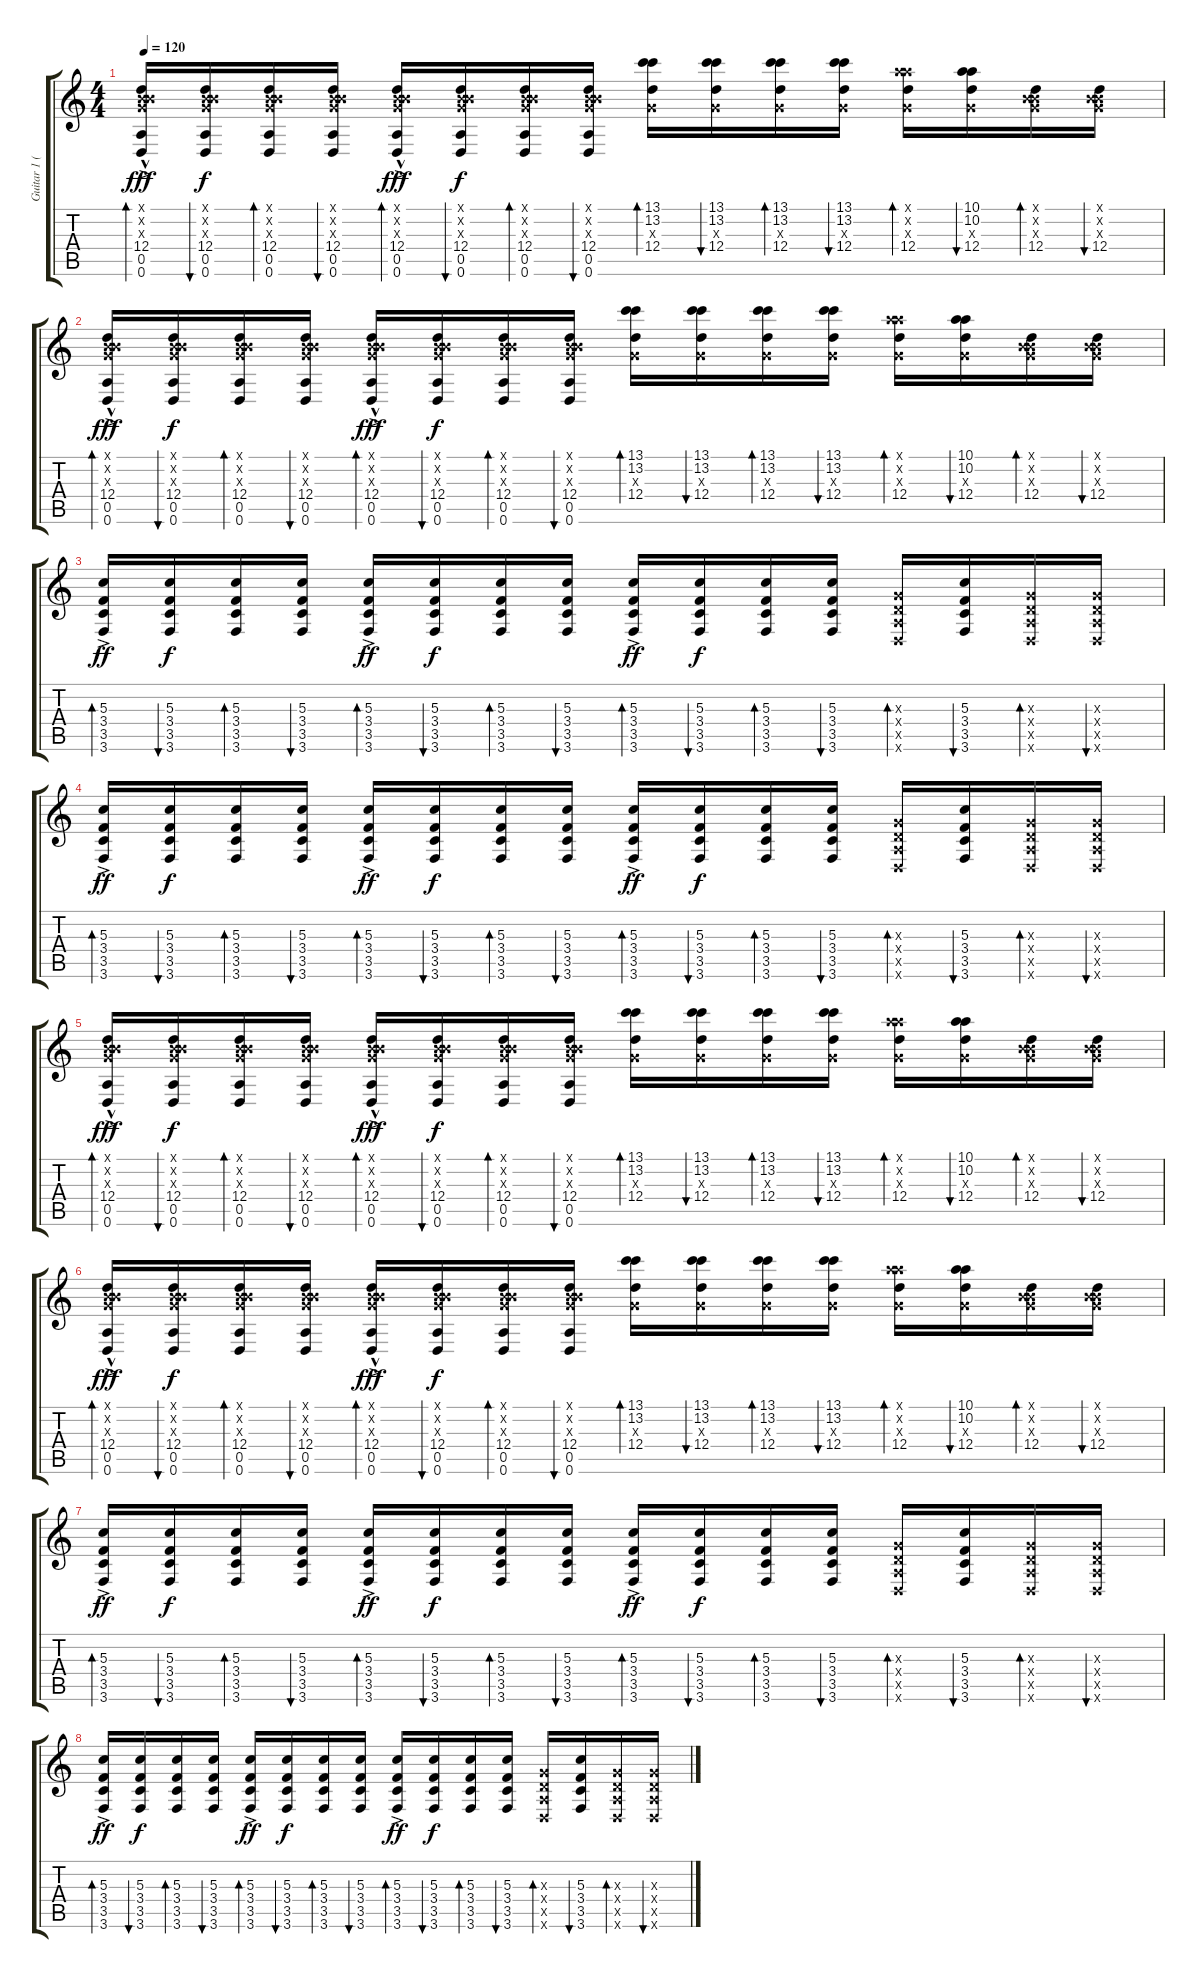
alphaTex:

\track ("Guitar 1 (Butler)" "Guitar 1 (") {instrument overdrivenguitar}
\staff {score tabs}
\tuning (B3 B3 G3 D3 A2 D2) {hide}
\ts (4 4)
\tempo 120
\clef g2
\ks c
(0.1{hac x} 0.2{hac x} 0.3{hac x} 12.4{hac} 0.5{ac} 0.6{hac}).16{bd 60 dy fff} (0.1{x} 0.2{x} 0.3{x} 12.4 0.5 0.6).16{bu 60 dy f} (0.1{x} 0.2{x} 0.3{x} 12.4 0.5 0.6).16{bd 60} (0.1{x} 0.2{x} 0.3{x} 12.4 0.5 0.6).16{bu 60} (0.1{hac x} 0.2{hac x} 0.3{ac x} 12.4{hac} 0.5{hac} 0.6{hac}).16{bd 60 dy fff} (0.1{x} 0.2{x} 0.3{x} 12.4 0.5 0.6).16{bu 60 dy f} (0.1{x} 0.2{x} 0.3{x} 12.4 0.5 0.6).16{bd 60} (0.1{x} 0.2{x} 0.3{x} 12.4 0.5 0.6).16{bu 60} (13.1 13.2 0.3{x} 12.4).16{bd 60} (13.1 13.2 0.3{x} 12.4).16{bu 60} (13.1 13.2 0.3{x} 12.4).16{bd 60} (13.1 13.2 0.3{x} 12.4).16{bu 60} (10.1{x} 10.2{x} 0.3{x} 12.4).16{bd 60} (10.1 10.2 0.3{x} 12.4).16{bu 60} (0.1{x} 0.2{x} 0.3{x} 12.4).16{bd 60} (0.1{x} 0.2{x} 0.3{x} 12.4).16{bu 60} |
(0.1{hac x} 0.2{hac x} 0.3{hac x} 12.4{hac} 0.5{ac} 0.6{hac}).16{bd 60 dy fff} (0.1{x} 0.2{x} 0.3{x} 12.4 0.5 0.6).16{bu 60 dy f} (0.1{x} 0.2{x} 0.3{x} 12.4 0.5 0.6).16{bd 60} (0.1{x} 0.2{x} 0.3{x} 12.4 0.5 0.6).16{bu 60} (0.1{hac x} 0.2{hac x} 0.3{ac x} 12.4{hac} 0.5{hac} 0.6{hac}).16{bd 60 dy fff} (0.1{x} 0.2{x} 0.3{x} 12.4 0.5 0.6).16{bu 60 dy f} (0.1{x} 0.2{x} 0.3{x} 12.4 0.5 0.6).16{bd 60} (0.1{x} 0.2{x} 0.3{x} 12.4 0.5 0.6).16{bu 60} (13.1 13.2 0.3{x} 12.4).16{bd 60} (13.1 13.2 0.3{x} 12.4).16{bu 60} (13.1 13.2 0.3{x} 12.4).16{bd 60} (13.1 13.2 0.3{x} 12.4).16{bu 60} (10.1{x} 10.2{x} 0.3{x} 12.4).16{bd 60} (10.1 10.2 0.3{x} 12.4).16{bu 60} (0.1{x} 0.2{x} 0.3{x} 12.4).16{bd 60} (0.1{x} 0.2{x} 0.3{x} 12.4).16{bu 60} |
(5.3 3.4 3.5{ac} 3.6).16{bd 60 dy ff} (5.3 3.4 3.5 3.6).16{bu 60 dy f} (5.3 3.4 3.5 3.6).16{bd 60} (5.3 3.4 3.5 3.6).16{bu 60} (5.3 3.4 3.5{ac} 3.6).16{bd 60 dy ff} (5.3 3.4 3.5 3.6).16{bu 60 dy f} (5.3 3.4 3.5 3.6).16{bd 60} (5.3 3.4 3.5 3.6).16{bu 60} (5.3 3.4{ac} 3.5 3.6).16{bd 60 dy ff} (5.3 3.4 3.5 3.6).16{bu 60 dy f} (5.3 3.4 3.5 3.6).16{bd 60} (5.3 3.4 3.5 3.6).16{bu 60} (0.3{x} 0.4{x} 0.5{x} 0.6{x}).16{bd 60} (5.3 3.4 3.5 3.6).16{bu 60} (0.3{x} 0.4{x} 0.5{x} 0.6{x}).16{bd 60} (0.3{x} 0.4{x} 0.5{x} 0.6{x}).16{bu 60} |
(5.3 3.4 3.5{ac} 3.6).16{bd 60 dy ff} (5.3 3.4 3.5 3.6).16{bu 60 dy f} (5.3 3.4 3.5 3.6).16{bd 60} (5.3 3.4 3.5 3.6).16{bu 60} (5.3 3.4 3.5{ac} 3.6).16{bd 60 dy ff} (5.3 3.4 3.5 3.6).16{bu 60 dy f} (5.3 3.4 3.5 3.6).16{bd 60} (5.3 3.4 3.5 3.6).16{bu 60} (5.3 3.4{ac} 3.5 3.6).16{bd 60 dy ff} (5.3 3.4 3.5 3.6).16{bu 60 dy f} (5.3 3.4 3.5 3.6).16{bd 60} (5.3 3.4 3.5 3.6).16{bu 60} (0.3{x} 0.4{x} 0.5{x} 0.6{x}).16{bd 60} (5.3 3.4 3.5 3.6).16{bu 60} (0.3{x} 0.4{x} 0.5{x} 0.6{x}).16{bd 60} (0.3{x} 0.4{x} 0.5{x} 0.6{x}).16{bu 60} |
(0.1{hac x} 0.2{hac x} 0.3{hac x} 12.4{hac} 0.5{ac} 0.6{hac}).16{bd 60 dy fff} (0.1{x} 0.2{x} 0.3{x} 12.4 0.5 0.6).16{bu 60 dy f} (0.1{x} 0.2{x} 0.3{x} 12.4 0.5 0.6).16{bd 60} (0.1{x} 0.2{x} 0.3{x} 12.4 0.5 0.6).16{bu 60} (0.1{hac x} 0.2{hac x} 0.3{ac x} 12.4{hac} 0.5{hac} 0.6{hac}).16{bd 60 dy fff} (0.1{x} 0.2{x} 0.3{x} 12.4 0.5 0.6).16{bu 60 dy f} (0.1{x} 0.2{x} 0.3{x} 12.4 0.5 0.6).16{bd 60} (0.1{x} 0.2{x} 0.3{x} 12.4 0.5 0.6).16{bu 60} (13.1 13.2 0.3{x} 12.4).16{bd 60} (13.1 13.2 0.3{x} 12.4).16{bu 60} (13.1 13.2 0.3{x} 12.4).16{bd 60} (13.1 13.2 0.3{x} 12.4).16{bu 60} (10.1{x} 10.2{x} 0.3{x} 12.4).16{bd 60} (10.1 10.2 0.3{x} 12.4).16{bu 60} (0.1{x} 0.2{x} 0.3{x} 12.4).16{bd 60} (0.1{x} 0.2{x} 0.3{x} 12.4).16{bu 60} |
(0.1{hac x} 0.2{hac x} 0.3{hac x} 12.4{hac} 0.5{ac} 0.6{hac}).16{bd 60 dy fff} (0.1{x} 0.2{x} 0.3{x} 12.4 0.5 0.6).16{bu 60 dy f} (0.1{x} 0.2{x} 0.3{x} 12.4 0.5 0.6).16{bd 60} (0.1{x} 0.2{x} 0.3{x} 12.4 0.5 0.6).16{bu 60} (0.1{hac x} 0.2{hac x} 0.3{ac x} 12.4{hac} 0.5{hac} 0.6{hac}).16{bd 60 dy fff} (0.1{x} 0.2{x} 0.3{x} 12.4 0.5 0.6).16{bu 60 dy f} (0.1{x} 0.2{x} 0.3{x} 12.4 0.5 0.6).16{bd 60} (0.1{x} 0.2{x} 0.3{x} 12.4 0.5 0.6).16{bu 60} (13.1 13.2 0.3{x} 12.4).16{bd 60} (13.1 13.2 0.3{x} 12.4).16{bu 60} (13.1 13.2 0.3{x} 12.4).16{bd 60} (13.1 13.2 0.3{x} 12.4).16{bu 60} (10.1{x} 10.2{x} 0.3{x} 12.4).16{bd 60} (10.1 10.2 0.3{x} 12.4).16{bu 60} (0.1{x} 0.2{x} 0.3{x} 12.4).16{bd 60} (0.1{x} 0.2{x} 0.3{x} 12.4).16{bu 60} |
(5.3 3.4 3.5{ac} 3.6).16{bd 60 dy ff} (5.3 3.4 3.5 3.6).16{bu 60 dy f} (5.3 3.4 3.5 3.6).16{bd 60} (5.3 3.4 3.5 3.6).16{bu 60} (5.3 3.4 3.5{ac} 3.6).16{bd 60 dy ff} (5.3 3.4 3.5 3.6).16{bu 60 dy f} (5.3 3.4 3.5 3.6).16{bd 60} (5.3 3.4 3.5 3.6).16{bu 60} (5.3 3.4{ac} 3.5 3.6).16{bd 60 dy ff} (5.3 3.4 3.5 3.6).16{bu 60 dy f} (5.3 3.4 3.5 3.6).16{bd 60} (5.3 3.4 3.5 3.6).16{bu 60} (0.3{x} 0.4{x} 0.5{x} 0.6{x}).16{bd 60} (5.3 3.4 3.5 3.6).16{bu 60} (0.3{x} 0.4{x} 0.5{x} 0.6{x}).16{bd 60} (0.3{x} 0.4{x} 0.5{x} 0.6{x}).16{bu 60} |
(5.3 3.4 3.5{ac} 3.6).16{bd 60 dy ff} (5.3 3.4 3.5 3.6).16{bu 60 dy f} (5.3 3.4 3.5 3.6).16{bd 60} (5.3 3.4 3.5 3.6).16{bu 60} (5.3 3.4 3.5{ac} 3.6).16{bd 60 dy ff} (5.3 3.4 3.5 3.6).16{bu 60 dy f} (5.3 3.4 3.5 3.6).16{bd 60} (5.3 3.4 3.5 3.6).16{bu 60} (5.3 3.4{ac} 3.5 3.6).16{bd 60 dy ff} (5.3 3.4 3.5 3.6).16{bu 60 dy f} (5.3 3.4 3.5 3.6).16{bd 60} (5.3 3.4 3.5 3.6).16{bu 60} (0.3{x} 0.4{x} 0.5{x} 0.6{x}).16{bd 60} (5.3 3.4 3.5 3.6).16{bu 60} (0.3{x} 0.4{x} 0.5{x} 0.6{x}).16{bd 60} (0.3{x} 0.4{x} 0.5{x} 0.6{x}).16{bu 60}
